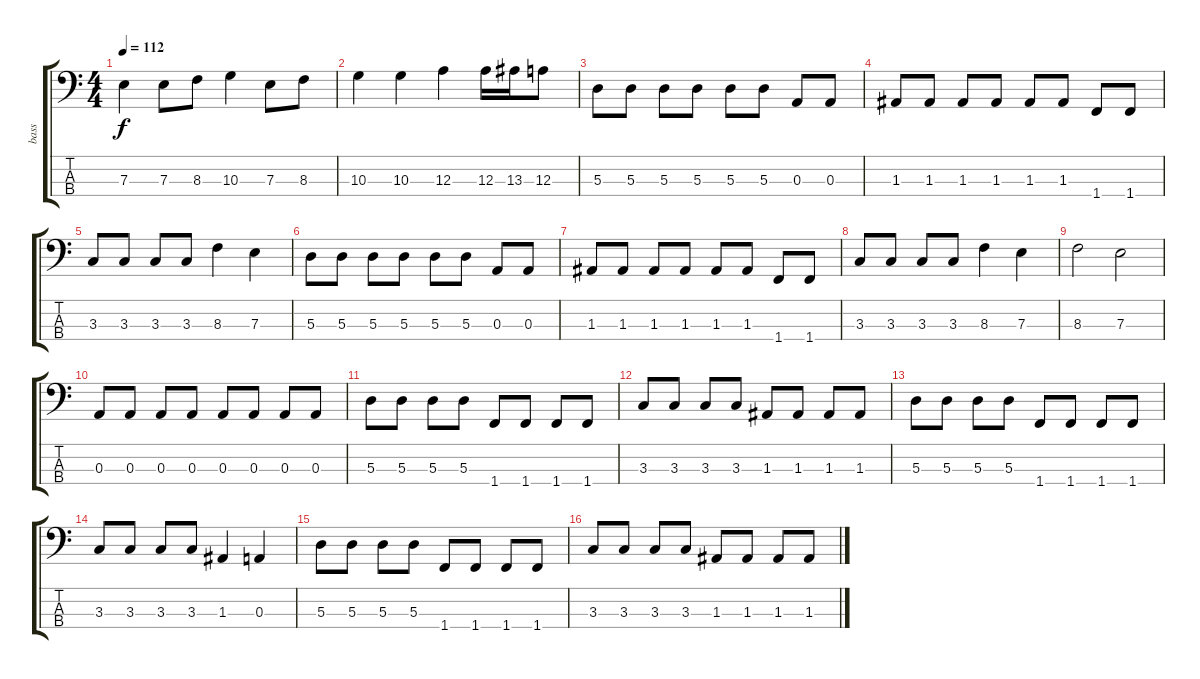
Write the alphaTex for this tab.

\track ("bass" "bass") {instrument electricbassfinger}
\staff {score tabs}
\tuning (G2 D2 A1 E1) {hide}
\ts (4 4)
\tempo 112
\clef f4
\ks c
7.3.4{dy f} 7.3.8 8.3.8 10.3.4 7.3.8 8.3.8 |
10.3.4 10.3.4 12.3.4 12.3.16 13.3.16 12.3.8 |
5.3.8 5.3.8 5.3.8 5.3.8 5.3.8 5.3.8 0.3.8 0.3.8 |
1.3.8 1.3.8 1.3.8 1.3.8 1.3.8 1.3.8 1.4.8 1.4.8 |
3.3.8 3.3.8 3.3.8 3.3.8 8.3.4 7.3.4 |
5.3.8 5.3.8 5.3.8 5.3.8 5.3.8 5.3.8 0.3.8 0.3.8 |
1.3.8 1.3.8 1.3.8 1.3.8 1.3.8 1.3.8 1.4.8 1.4.8 |
3.3.8 3.3.8 3.3.8 3.3.8 8.3.4 7.3.4 |
8.3.2 7.3.2 |
0.3.8 0.3.8 0.3.8 0.3.8 0.3.8 0.3.8 0.3.8 0.3.8 |
5.3.8 5.3.8 5.3.8 5.3.8 1.4.8 1.4.8 1.4.8 1.4.8 |
3.3.8 3.3.8 3.3.8 3.3.8 1.3.8 1.3.8 1.3.8 1.3.8 |
5.3.8 5.3.8 5.3.8 5.3.8 1.4.8 1.4.8 1.4.8 1.4.8 |
3.3.8 3.3.8 3.3.8 3.3.8 1.3.4 0.3.4 |
5.3.8 5.3.8 5.3.8 5.3.8 1.4.8 1.4.8 1.4.8 1.4.8 |
3.3.8 3.3.8 3.3.8 3.3.8 1.3.8 1.3.8 1.3.8 1.3.8
